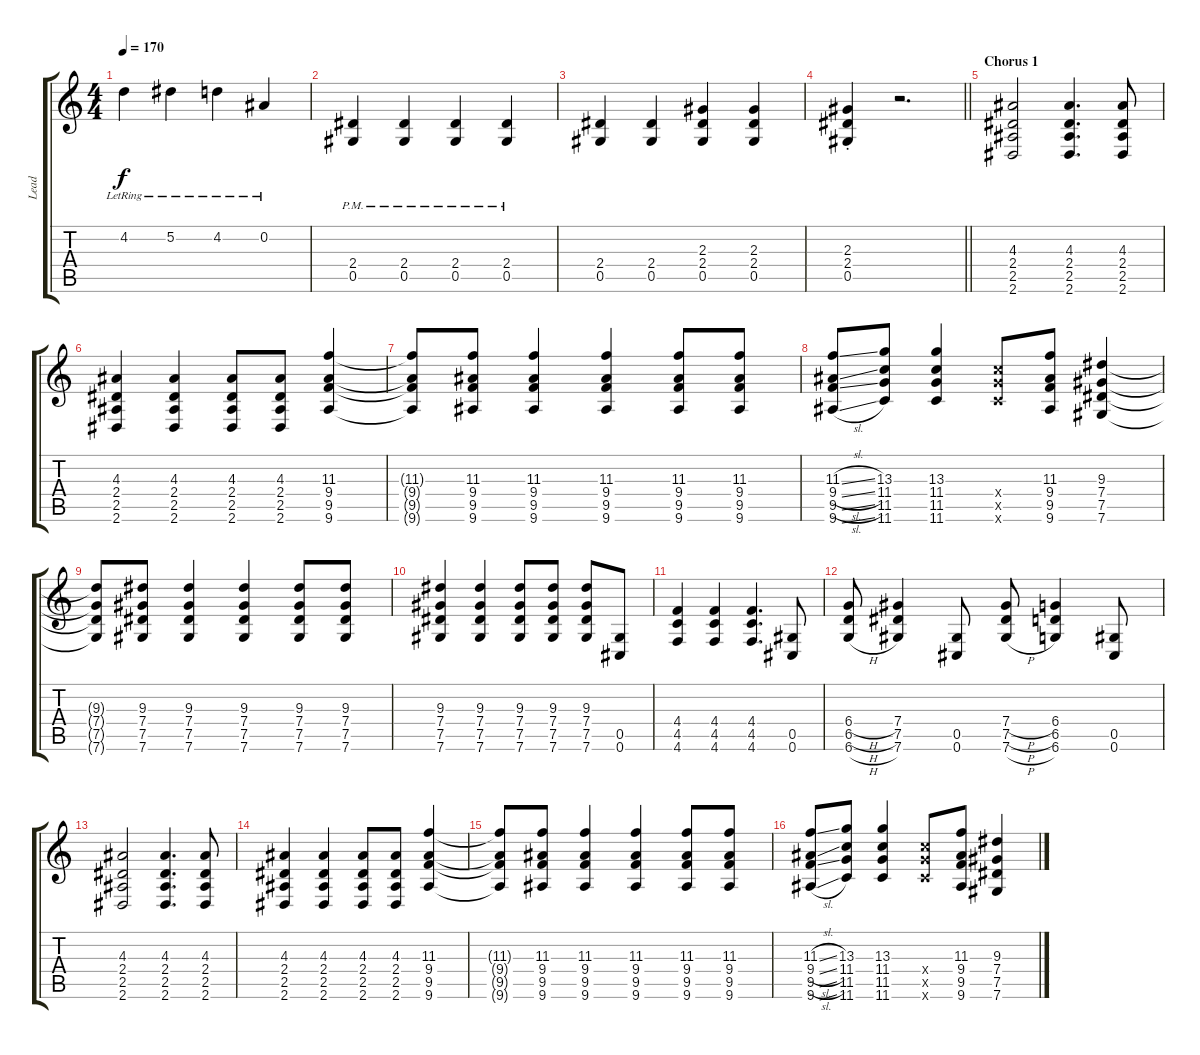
\track ("Lead" "Lead") {instrument distortionguitar}
\staff {score tabs}
\tuning (Eb4 Bb3 Gb3 Db3 Ab2 Db2) {hide}
\ts (4 4)
\tempo 170
\clef g2
\ks c
4.2{lr}.4{dy f} 5.2{lr}.4 4.2{lr}.4 0.2{lr}.4 |
(2.4{pm} 0.5{pm}).4{instrument distortionguitar} (2.4{pm} 0.5{pm}).4 (2.4{pm} 0.5{pm}).4 (2.4{pm} 0.5{pm}).4 |
(2.4 0.5).4 (2.4 0.5).4 (2.3 2.4 0.5).4 (2.3 2.4 0.5).4 |
\barLineRight lightlight
(2.3{st} 2.4 0.5).4 r.2{d} |
\section ("" "Chorus 1")
(4.3 2.4 2.5 2.6).2 (4.3 2.4 2.5 2.6).4{d} (4.3 2.4 2.5 2.6).8 |
(4.3 2.4 2.5 2.6).4 (4.3 2.4 2.5 2.6).4 (4.3 2.4 2.5 2.6).8 (4.3 2.4 2.5 2.6).8 (11.3 9.4 9.5 9.6).4 |
(11.3{t} 9.4{t} 9.5{t} 9.6{t}).8 (11.3 9.4 9.5 9.6).8 (11.3 9.4 9.5 9.6).4 (11.3 9.4 9.5 9.6).4 (11.3 9.4 9.5 9.6).8 (11.3 9.4 9.5 9.6).8 |
(11.3{sl} 9.4{sl} 9.5{sl} 9.6{sl}).8 (13.3 11.4 11.5 11.6).8 (13.3 11.4 11.5 11.6).4 (11.4{x} 11.5{x} 11.6{x}).8 (11.3 9.4 9.5 9.6).8 (9.3 7.4 7.5 7.6).4 |
(9.3{t} 7.4{t} 7.5{t} 7.6{t}).8 (9.3 7.4 7.5 7.6).8 (9.3 7.4 7.5 7.6).4 (9.3 7.4 7.5 7.6).4 (9.3 7.4 7.5 7.6).8 (9.3 7.4 7.5 7.6).8 |
(9.3 7.4 7.5 7.6).4 (9.3 7.4 7.5 7.6).4 (9.3 7.4 7.5 7.6).8 (9.3 7.4 7.5 7.6).8 (9.3 7.4 7.5 7.6).8 (0.5 0.6).8 |
(4.4 4.5 4.6).4 (4.4 4.5 4.6).4 (4.4 4.5 4.6).4{d} (0.5 0.6).8 |
(6.4{h} 6.5{h} 6.6{h}).8 (7.4 7.5 7.6).4 (0.5 0.6).8 (7.4{h} 7.5{h} 7.6{h}).8 (6.4 6.5 6.6).4 (0.5 0.6).8 |
(4.3 2.4 2.5 2.6).2 (4.3 2.4 2.5 2.6).4{d} (4.3 2.4 2.5 2.6).8 |
(4.3 2.4 2.5 2.6).4 (4.3 2.4 2.5 2.6).4 (4.3 2.4 2.5 2.6).8 (4.3 2.4 2.5 2.6).8 (11.3 9.4 9.5 9.6).4 |
(11.3{t} 9.4{t} 9.5{t} 9.6{t}).8 (11.3 9.4 9.5 9.6).8 (11.3 9.4 9.5 9.6).4 (11.3 9.4 9.5 9.6).4 (11.3 9.4 9.5 9.6).8 (11.3 9.4 9.5 9.6).8 |
(11.3{sl} 9.4{sl} 9.5{sl} 9.6{sl}).8 (13.3 11.4 11.5 11.6).8 (13.3 11.4 11.5 11.6).4 (11.4{x} 11.5{x} 11.6{x}).8 (11.3 9.4 9.5 9.6).8 (9.3 7.4 7.5 7.6).4
